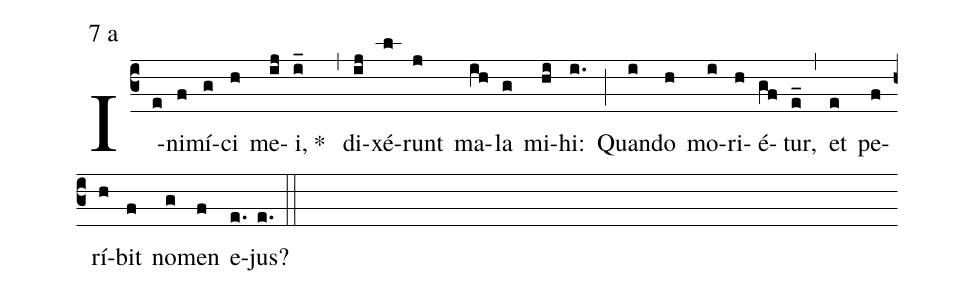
mode:7 a;
%%
(c3) I(e)ni(f)mí(g)ci(h) me(ij)i,(i_) *()(,)  di(ij)xé(l)runt(j) ma(ih)la(g) mi(hi)hi:(i.) (;)  Quan(i)do(h) mo(i)ri(h)é(gf)tur,(e_) (,)  et(e) pe(f)rí(h)bit(f) no(g)men(f) e(e.)jus?(e.) (::)
